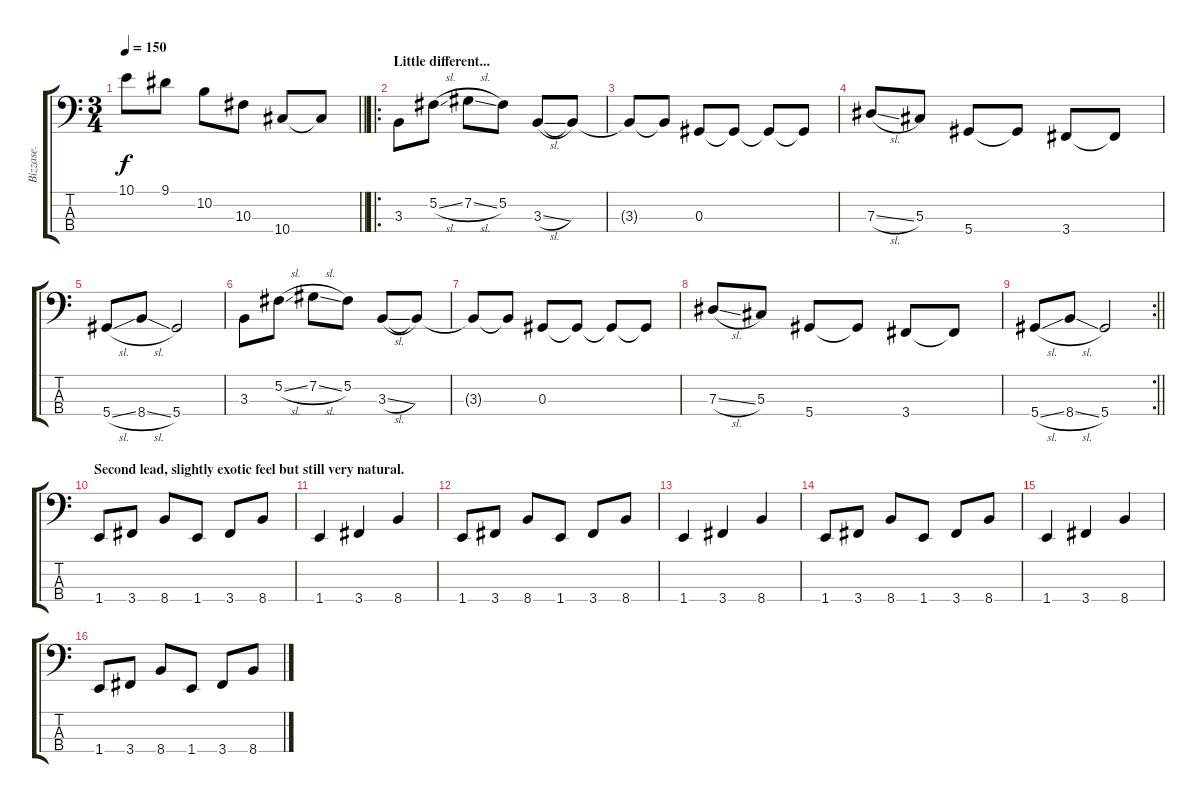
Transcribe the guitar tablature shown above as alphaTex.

\track ("Bizzase." "Bizzase.") {instrument electricbasspick}
\staff {score tabs}
\tuning (Gb2 Db2 Ab1 Eb1) {hide}
\ts (3 4)
\tempo 150
\clef f4
\barLineRight lightlight
\ks c
10.1.8{dy f} 9.1.8 10.2.8 10.3.8 10.4.8 10.4{t}.8 |
\ro
\section ("" "Little different...")
3.3.8 5.2{sl}.8 7.2{sl}.8 5.2.8 3.3{sl}.8 3.3{t}.8 |
3.3{t}.8 3.3{t}.8 0.3.8 0.3{t}.8 0.3{t}.8 0.3{t}.8 |
7.3{sl}.8 5.3.8 5.4.8 5.4{t}.8 3.4.8 3.4{t}.8 |
5.4{sl}.8 8.4{sl}.8 5.4.2 |
3.3.8 5.2{sl}.8 7.2{sl}.8 5.2.8 3.3{sl}.8 3.3{t}.8 |
3.3{t}.8 3.3{t}.8 0.3.8 0.3{t}.8 0.3{t}.8 0.3{t}.8 |
7.3{sl}.8 5.3.8 5.4.8 5.4{t}.8 3.4.8 3.4{t}.8 |
\rc 2
\barLineRight lightlight
5.4{sl}.8 8.4{sl}.8 5.4.2 |
\section ("" "Second lead, slightly exotic feel but still very natural.")
1.4.8 3.4.8 8.4.8 1.4.8 3.4.8 8.4.8 |
1.4.4 3.4.4 8.4.4 |
1.4.8 3.4.8 8.4.8 1.4.8 3.4.8 8.4.8 |
1.4.4 3.4.4 8.4.4 |
1.4.8 3.4.8 8.4.8 1.4.8 3.4.8 8.4.8 |
1.4.4 3.4.4 8.4.4 |
1.4.8 3.4.8 8.4.8 1.4.8 3.4.8 8.4.8
